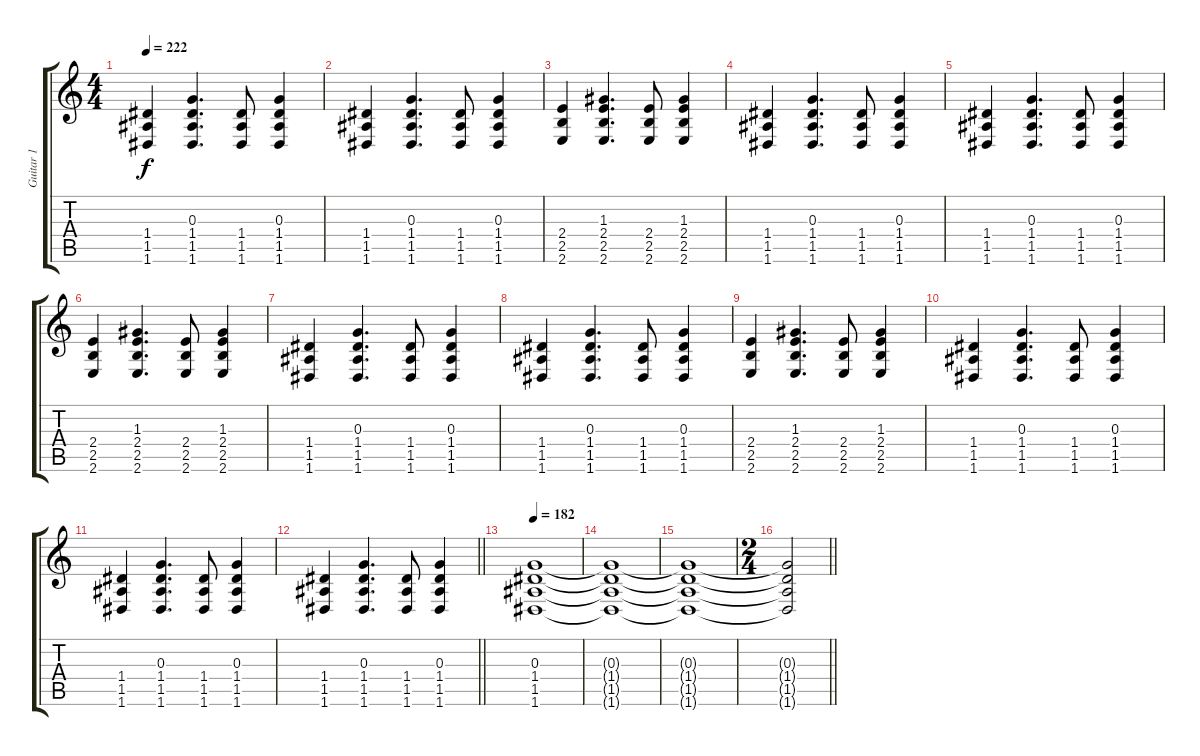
\track ("Guitar 1" "Guitar 1") {instrument distortionguitar}
\staff {score tabs}
\tuning (E4 B3 G3 D3 A2 D2) {hide}
\ts (4 4)
\section ("" "")
\tempo 222
\clef g2
\ks c
(1.4 1.5 1.6).4{dy f} (0.3 1.4 1.5 1.6).4{d} (1.4 1.5 1.6).8 (0.3 1.4 1.5 1.6).4 |
(1.4 1.5 1.6).4 (0.3 1.4 1.5 1.6).4{d} (1.4 1.5 1.6).8 (0.3 1.4 1.5 1.6).4 |
(2.4 2.5 2.6).4 (1.3 2.4 2.5 2.6).4{d} (2.4 2.5 2.6).8 (1.3 2.4 2.5 2.6).4 |
(1.4 1.5 1.6).4 (0.3 1.4 1.5 1.6).4{d} (1.4 1.5 1.6).8 (0.3 1.4 1.5 1.6).4 |
(1.4 1.5 1.6).4 (0.3 1.4 1.5 1.6).4{d} (1.4 1.5 1.6).8 (0.3 1.4 1.5 1.6).4 |
(2.4 2.5 2.6).4 (1.3 2.4 2.5 2.6).4{d} (2.4 2.5 2.6).8 (1.3 2.4 2.5 2.6).4 |
(1.4 1.5 1.6).4 (0.3 1.4 1.5 1.6).4{d} (1.4 1.5 1.6).8 (0.3 1.4 1.5 1.6).4 |
(1.4 1.5 1.6).4 (0.3 1.4 1.5 1.6).4{d} (1.4 1.5 1.6).8 (0.3 1.4 1.5 1.6).4 |
(2.4 2.5 2.6).4 (1.3 2.4 2.5 2.6).4{d} (2.4 2.5 2.6).8 (1.3 2.4 2.5 2.6).4 |
(1.4 1.5 1.6).4 (0.3 1.4 1.5 1.6).4{d} (1.4 1.5 1.6).8 (0.3 1.4 1.5 1.6).4 |
(1.4 1.5 1.6).4 (0.3 1.4 1.5 1.6).4{d} (1.4 1.5 1.6).8 (0.3 1.4 1.5 1.6).4 |
\barLineRight lightlight
(1.4 1.5 1.6).4 (0.3 1.4 1.5 1.6).4{d} (1.4 1.5 1.6).8 (0.3 1.4 1.5 1.6).4 |
\tempo 182
(0.3 1.4 1.5 1.6).1 |
(0.3{t} 1.4{t} 1.5{t} 1.6{t}).1 |
(0.3{t} 1.4{t} 1.5{t} 1.6{t}).1 |
\ts (2 4)
\barLineRight lightlight
(0.3{t} 1.4{t} 1.5{t} 1.6{t}).2
